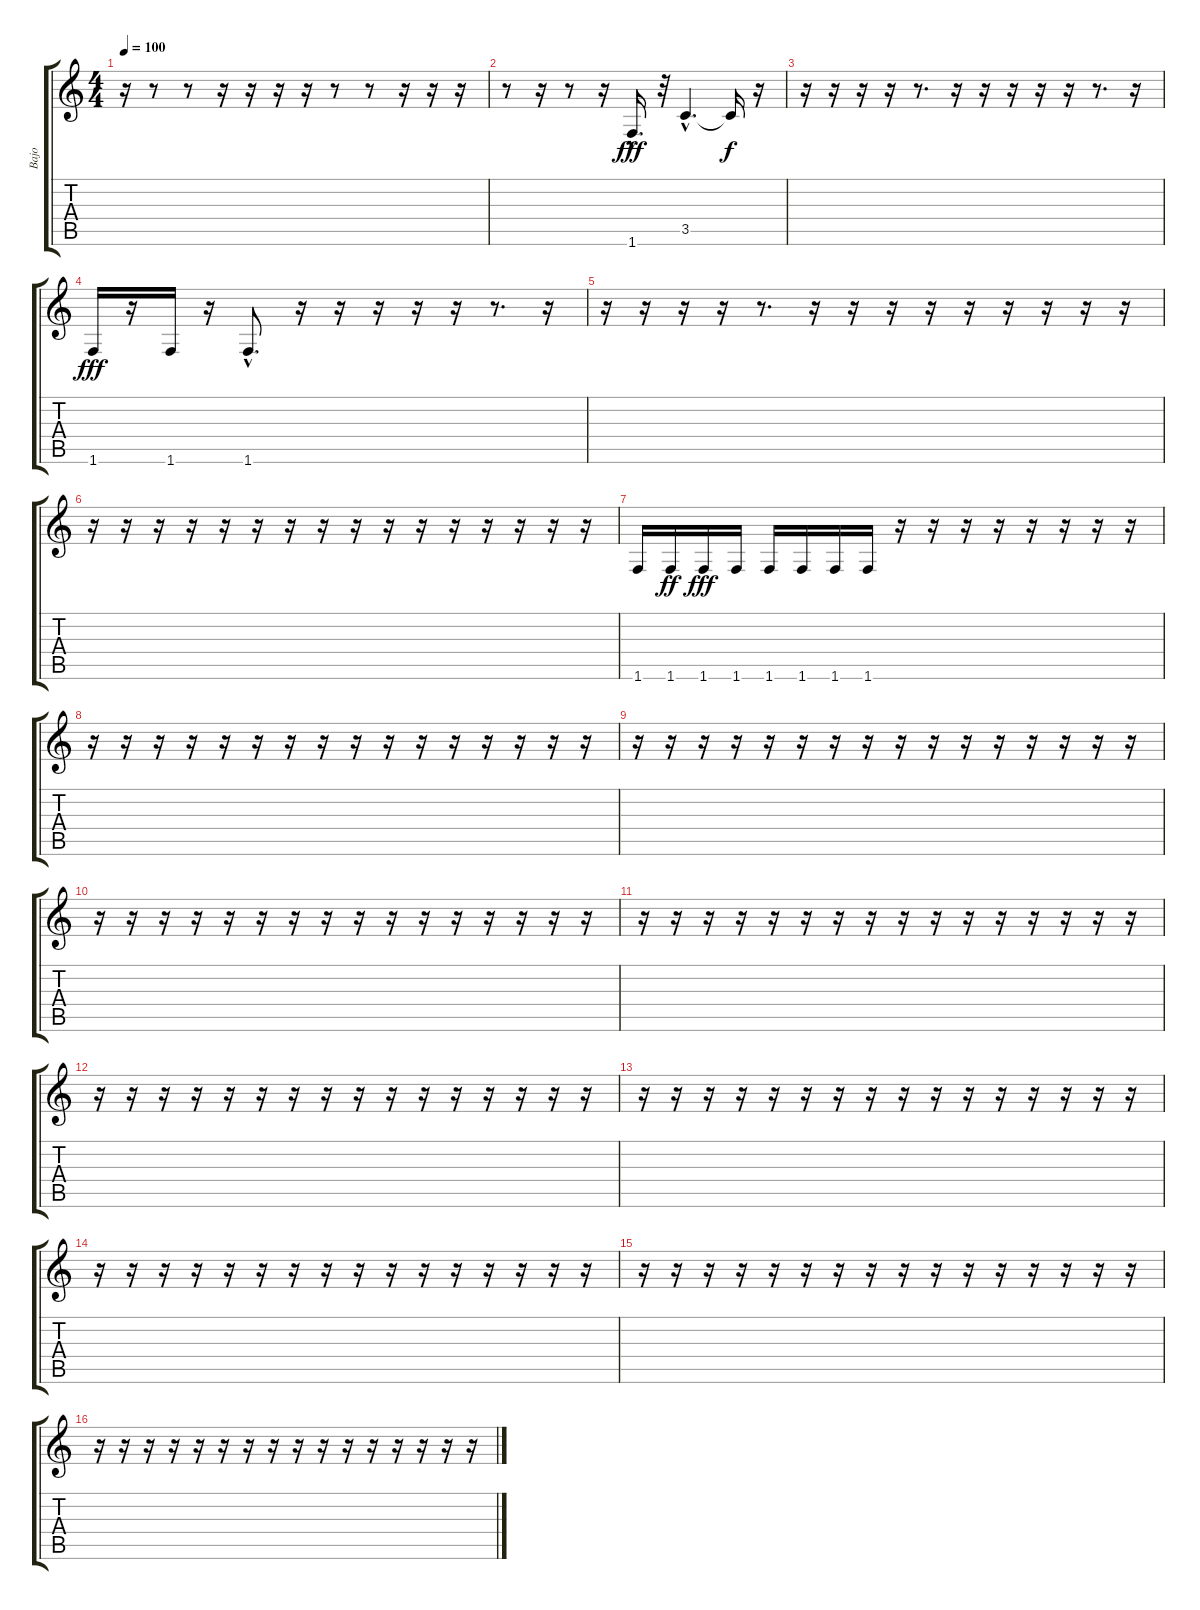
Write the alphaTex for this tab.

\track ("Bajo" "Bajo") {instrument electricbassfinger}
\staff {score tabs}
\tuning (E4 B3 G3 D3 A2 E2) {hide}
\ts (4 4)
\tempo 100
\clef g2
\ks c
r.16{dy fff} r.8 r.8 r.16 r.16 r.16 r.16 r.8 r.8 r.16 r.16 r.16 |
r.8 r.16 r.8 r.16 1.6{hac}.16{d} r.32 3.5{hac}.4{d} 3.5{t}.16{dy f} r.16 |
r.16 r.16 r.16 r.16 r.8{d} r.16 r.16 r.16 r.16 r.16 r.8{d} r.16 |
1.6.16{dy fff} r.16 1.6.16 r.16 1.6{hac}.8{d} r.16 r.16 r.16 r.16 r.16 r.8{d} r.16 |
r.16 r.16 r.16 r.16 r.8{d} r.16 r.16 r.16 r.16 r.16 r.16 r.16 r.16 r.16 |
r.16 r.16 r.16 r.16 r.16 r.16 r.16 r.16 r.16 r.16 r.16 r.16 r.16 r.16 r.16 r.16 |
1.6.16 1.6.16{dy ff} 1.6.16{dy fff} 1.6.16 1.6.16 1.6.16 1.6.16 1.6.16 r.16 r.16 r.16 r.16 r.16 r.16 r.16 r.16 |
r.16 r.16 r.16 r.16 r.16 r.16 r.16 r.16 r.16 r.16 r.16 r.16 r.16 r.16 r.16 r.16 |
r.16 r.16 r.16 r.16 r.16 r.16 r.16 r.16 r.16 r.16 r.16 r.16 r.16 r.16 r.16 r.16 |
r.16 r.16 r.16 r.16 r.16 r.16 r.16 r.16 r.16 r.16 r.16 r.16 r.16 r.16 r.16 r.16 |
r.16 r.16 r.16 r.16 r.16 r.16 r.16 r.16 r.16 r.16 r.16 r.16 r.16 r.16 r.16 r.16 |
r.16 r.16 r.16 r.16 r.16 r.16 r.16 r.16 r.16 r.16 r.16 r.16 r.16 r.16 r.16 r.16 |
r.16 r.16 r.16 r.16 r.16 r.16 r.16 r.16 r.16 r.16 r.16 r.16 r.16 r.16 r.16 r.16 |
r.16 r.16 r.16 r.16 r.16 r.16 r.16 r.16 r.16 r.16 r.16 r.16 r.16 r.16 r.16 r.16 |
r.16 r.16 r.16 r.16 r.16 r.16 r.16 r.16 r.16 r.16 r.16 r.16 r.16 r.16 r.16 r.16 |
r.16 r.16 r.16 r.16 r.16 r.16 r.16 r.16 r.16 r.16 r.16 r.16 r.16 r.16 r.16 r.16
